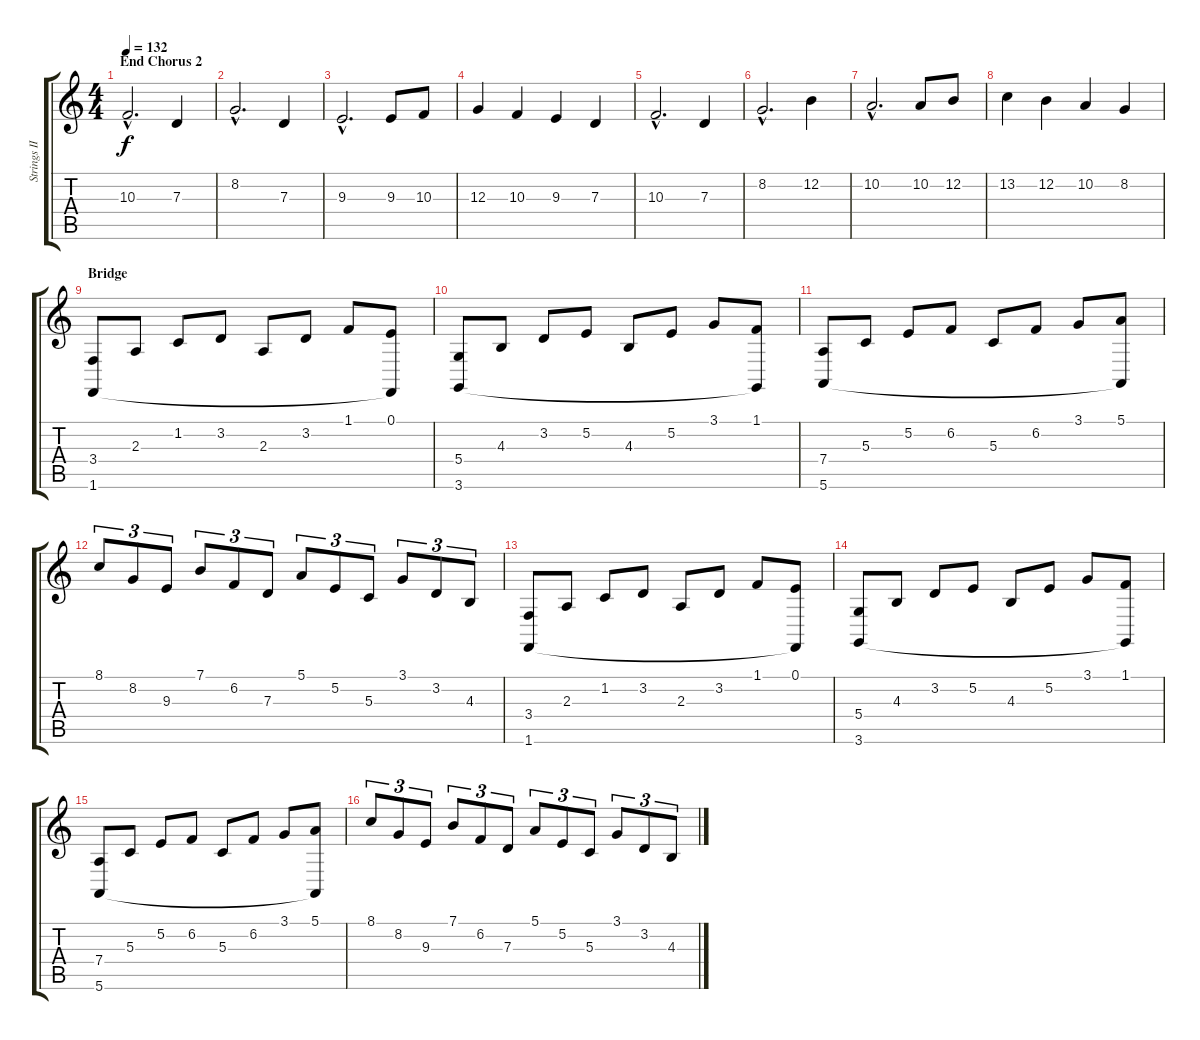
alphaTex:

\track ("Strings II" "Strings II") {instrument stringensemble1}
\staff {score tabs}
\tuning (E4 B3 G3 D3 A2 E2) {hide}
\ts (4 4)
\section ("" "End Chorus 2")
\tempo 132
\clef g2
\ks c
10.3{hac}.2{d dy f} 7.3.4 |
8.2{hac}.2{d} 7.3.4 |
9.3{hac}.2{d} 9.3.8 10.3.8 |
12.3.4 10.3.4 9.3.4 7.3.4 |
10.3{hac}.2{d} 7.3.4 |
8.2{hac}.2{d} 12.2.4 |
10.2{hac}.2{d} 10.2.8 12.2.8 |
13.2.4 12.2.4 10.2.4 8.2.4 |
\section ("" "Bridge")
(3.4 1.6).8 2.3.8 1.2.8 3.2.8 2.3.8 3.2.8 1.1.8 (0.1 1.6{t}).8 |
(5.4 3.6).8 4.3.8 3.2.8 5.2.8 4.3.8 5.2.8 3.1.8 (1.1 3.6{t}).8 |
(7.4 5.6).8 5.3.8 5.2.8 6.2.8 5.3.8 6.2.8 3.1.8 (5.1 5.6{t}).8 |
8.1.8{tu (3 2)} 8.2.8{tu (3 2)} 9.3.8{tu (3 2)} 7.1.8{tu (3 2)} 6.2.8{tu (3 2)} 7.3.8{tu (3 2)} 5.1.8{tu (3 2)} 5.2.8{tu (3 2)} 5.3.8{tu (3 2)} 3.1.8{tu (3 2)} 3.2.8{tu (3 2)} 4.3.8{tu (3 2)} |
(3.4 1.6).8 2.3.8 1.2.8 3.2.8 2.3.8 3.2.8 1.1.8 (0.1 1.6{t}).8 |
(5.4 3.6).8 4.3.8 3.2.8 5.2.8 4.3.8 5.2.8 3.1.8 (1.1 3.6{t}).8 |
(7.4 5.6).8 5.3.8 5.2.8 6.2.8 5.3.8 6.2.8 3.1.8 (5.1 5.6{t}).8 |
8.1.8{tu (3 2)} 8.2.8{tu (3 2)} 9.3.8{tu (3 2)} 7.1.8{tu (3 2)} 6.2.8{tu (3 2)} 7.3.8{tu (3 2)} 5.1.8{tu (3 2)} 5.2.8{tu (3 2)} 5.3.8{tu (3 2)} 3.1.8{tu (3 2)} 3.2.8{tu (3 2)} 4.3.8{tu (3 2)}
